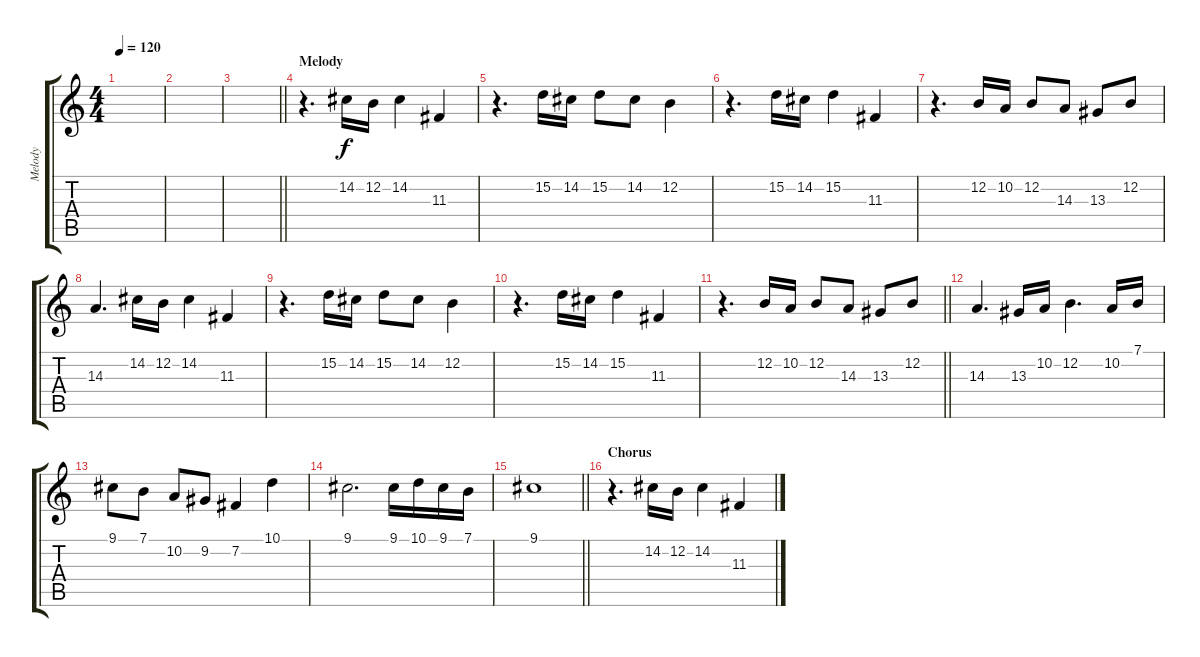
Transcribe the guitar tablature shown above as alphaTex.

\track ("Melody" "Melody") {instrument synthbrass1}
\staff {score tabs}
\tuning (E4 B3 G3 D3 A2 B1) {hide}
\ts (4 4)
\tempo 120
\clef g2
\ks c
|
|
\barLineRight lightlight
|
\section ("" "Melody")
r.4{d} 14.2.16 12.2.16 14.2.4 11.3.4 |
r.4{d} 15.2.16 14.2.16 15.2.8 14.2.8 12.2.4 |
r.4{d} 15.2.16 14.2.16 15.2.4 11.3.4 |
r.4{d} 12.2.16 10.2.16 12.2.8 14.3.8 13.3.8 12.2.8 |
14.3.4{d} 14.2.16 12.2.16 14.2.4 11.3.4 |
r.4{d} 15.2.16 14.2.16 15.2.8 14.2.8 12.2.4 |
r.4{d} 15.2.16 14.2.16 15.2.4 11.3.4 |
\barLineRight lightlight
r.4{d} 12.2.16 10.2.16 12.2.8 14.3.8 13.3.8 12.2.8 |
14.3.4{d} 13.3.16 10.2.16 12.2.4{d} 10.2.16 7.1.16 |
9.1.8 7.1.8 10.2.8 9.2.8 7.2.4 10.1.4 |
9.1.2{d} 9.1.16 10.1.16 9.1.16 7.1.16 |
\barLineRight lightlight
9.1.1 |
\section ("" "Chorus")
r.4{d} 14.2.16 12.2.16 14.2.4 11.3.4
